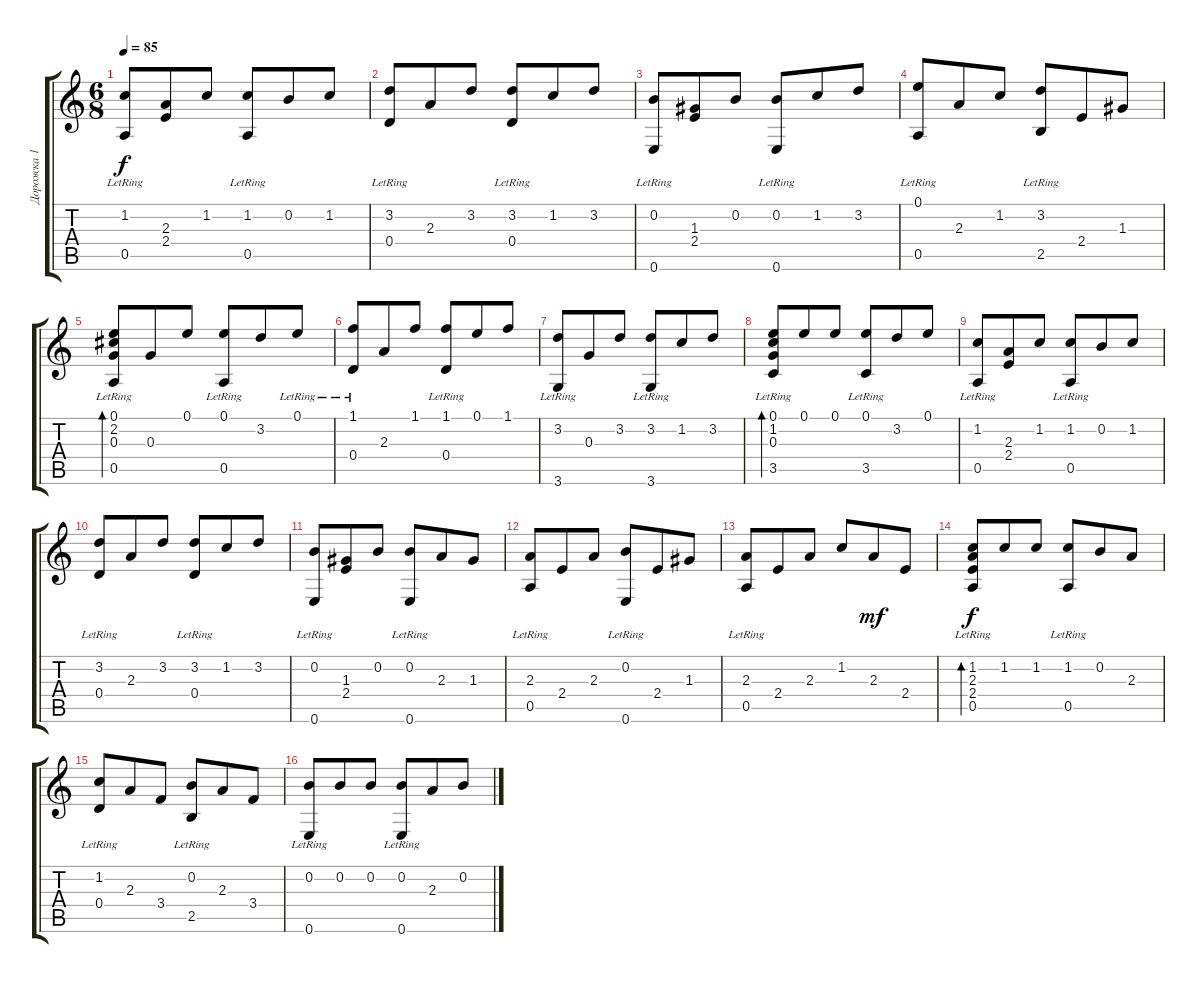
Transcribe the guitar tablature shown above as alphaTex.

\track ("Дорожка 1" "Дорожка 1") {instrument electricguitarjazz}
\staff {score tabs}
\tuning (E4 B3 G3 D3 A2 E2) {hide}
\ts (6 8)
\tempo 85
\clef g2
\ks c
(1.2{lr} 0.5{lr}).8{dy f} (2.3 2.4).8 1.2.8 (1.2{lr} 0.5{lr}).8 0.2.8 1.2.8 |
(3.2{lr} 0.4{lr}).8 2.3.8 3.2.8 (3.2{lr} 0.4{lr}).8 1.2.8 3.2.8 |
(0.2{lr} 0.6{lr}).8 (1.3 2.4).8 0.2.8 (0.2{lr} 0.6{lr}).8 1.2.8 3.2.8 |
(0.1 0.5{lr}).8 2.3.8 1.2.8 (3.2{lr} 2.5{lr}).8 2.4.8 1.3.8 |
(0.1{lr} 2.2{lr} 0.3{lr} 0.5{lr}).8{bd 120} 0.3.8 0.1.8 (0.1{lr} 0.5{lr}).8 3.2.8 0.1{lr}.8 |
(1.1{lr} 0.4{lr}).8 2.3.8 1.1.8 (1.1{lr} 0.4{lr}).8 0.1.8 1.1.8 |
(3.2{lr} 3.6{lr}).8 0.3.8 3.2.8 (3.2{lr} 3.6{lr}).8 1.2.8 3.2.8 |
(0.1{lr} 1.2{lr} 0.3{lr} 3.5{lr}).8{bd 30} 0.1.8 0.1.8 (0.1 3.5{lr}).8 3.2.8 0.1.8 |
(1.2{lr} 0.5{lr}).8 (2.3 2.4).8 1.2.8 (1.2{lr} 0.5{lr}).8 0.2.8 1.2.8 |
(3.2{lr} 0.4{lr}).8 2.3.8 3.2.8 (3.2{lr} 0.4{lr}).8 1.2.8 3.2.8 |
(0.2{lr} 0.6{lr}).8 (1.3 2.4).8 0.2.8 (0.2{lr} 0.6{lr}).8 2.3.8 1.3.8 |
(2.3{lr} 0.5).8 2.4.8 2.3.8 (0.2{lr} 0.6{lr}).8 2.4.8 1.3.8 |
(2.3{lr} 0.5{lr}).8 2.4.8 2.3.8 1.2.8 2.3.8{dy mf} 2.4.8 |
(1.2{lr} 2.3{lr} 2.4{lr} 0.5{lr}).8{bd 30 dy f} 1.2.8 1.2.8 (1.2 0.5{lr}).8 0.2.8 2.3.8 |
(1.2{lr} 0.4{lr}).8 2.3.8 3.4.8 (0.2{lr} 2.5{lr}).8 2.3.8 3.4.8 |
(0.2 0.6{lr}).8 0.2.8 0.2.8 (0.2 0.6{lr}).8 2.3.8 0.2.8
